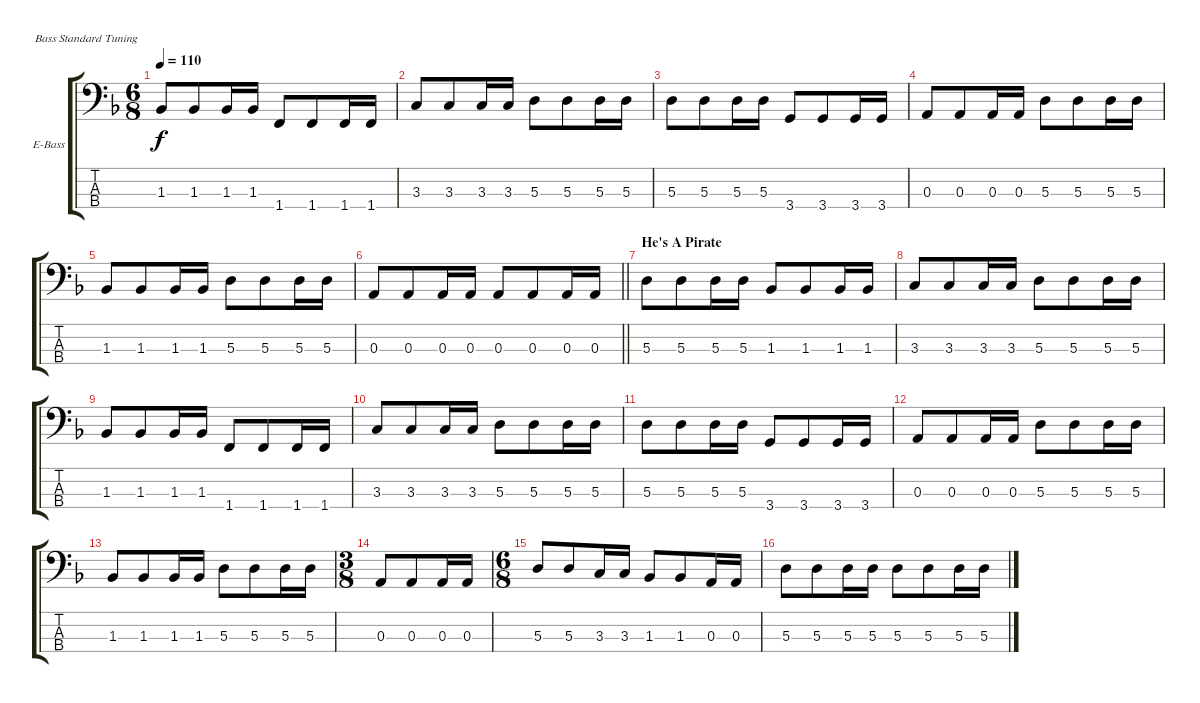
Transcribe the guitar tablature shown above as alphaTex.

\bracketExtendMode groupsimilarinstruments
\firstSystemTrackNameOrientation horizontal
\otherSystemsTrackNameOrientation horizontal
\track ("Bass" "E-Bass") {instrument electricbassfinger}
\staff {score tabs}
\tuning (G2 D2 A1 E1)
\ts (6 8)
\tempo 110
\clef f4
\ks f
1.3.8{dy f} 1.3.8 1.3.16 1.3.16 1.4.8 1.4.8 1.4.16 1.4.16 |
3.3.8 3.3.8 3.3.16 3.3.16 5.3.8 5.3.8 5.3.16 5.3.16 |
5.3.8 5.3.8 5.3.16 5.3.16 3.4.8 3.4.8 3.4.16 3.4.16 |
0.3.8 0.3.8 0.3.16 0.3.16 5.3.8 5.3.8 5.3.16 5.3.16 |
1.3.8 1.3.8 1.3.16 1.3.16 5.3.8 5.3.8 5.3.16 5.3.16 |
\barLineRight lightlight
0.3.8 0.3.8 0.3.16 0.3.16 0.3.8 0.3.8 0.3.16 0.3.16 |
\section ("" "He's A Pirate")
5.3.8 5.3.8 5.3.16 5.3.16 1.3.8 1.3.8 1.3.16 1.3.16 |
3.3.8 3.3.8 3.3.16 3.3.16 5.3.8 5.3.8 5.3.16 5.3.16 |
1.3.8 1.3.8 1.3.16 1.3.16 1.4.8 1.4.8 1.4.16 1.4.16 |
3.3.8 3.3.8 3.3.16 3.3.16 5.3.8 5.3.8 5.3.16 5.3.16 |
5.3.8 5.3.8 5.3.16 5.3.16 3.4.8 3.4.8 3.4.16 3.4.16 |
0.3.8 0.3.8 0.3.16 0.3.16 5.3.8 5.3.8 5.3.16 5.3.16 |
1.3.8 1.3.8 1.3.16 1.3.16 5.3.8 5.3.8 5.3.16 5.3.16 |
\ts (3 8)
0.3.8 0.3.8 0.3.16 0.3.16 |
\ts (6 8)
5.3.8 5.3.8 3.3.16 3.3.16 1.3.8 1.3.8 0.3.16 0.3.16 |
5.3.8 5.3.8 5.3.16 5.3.16 5.3.8 5.3.8 5.3.16 5.3.16
